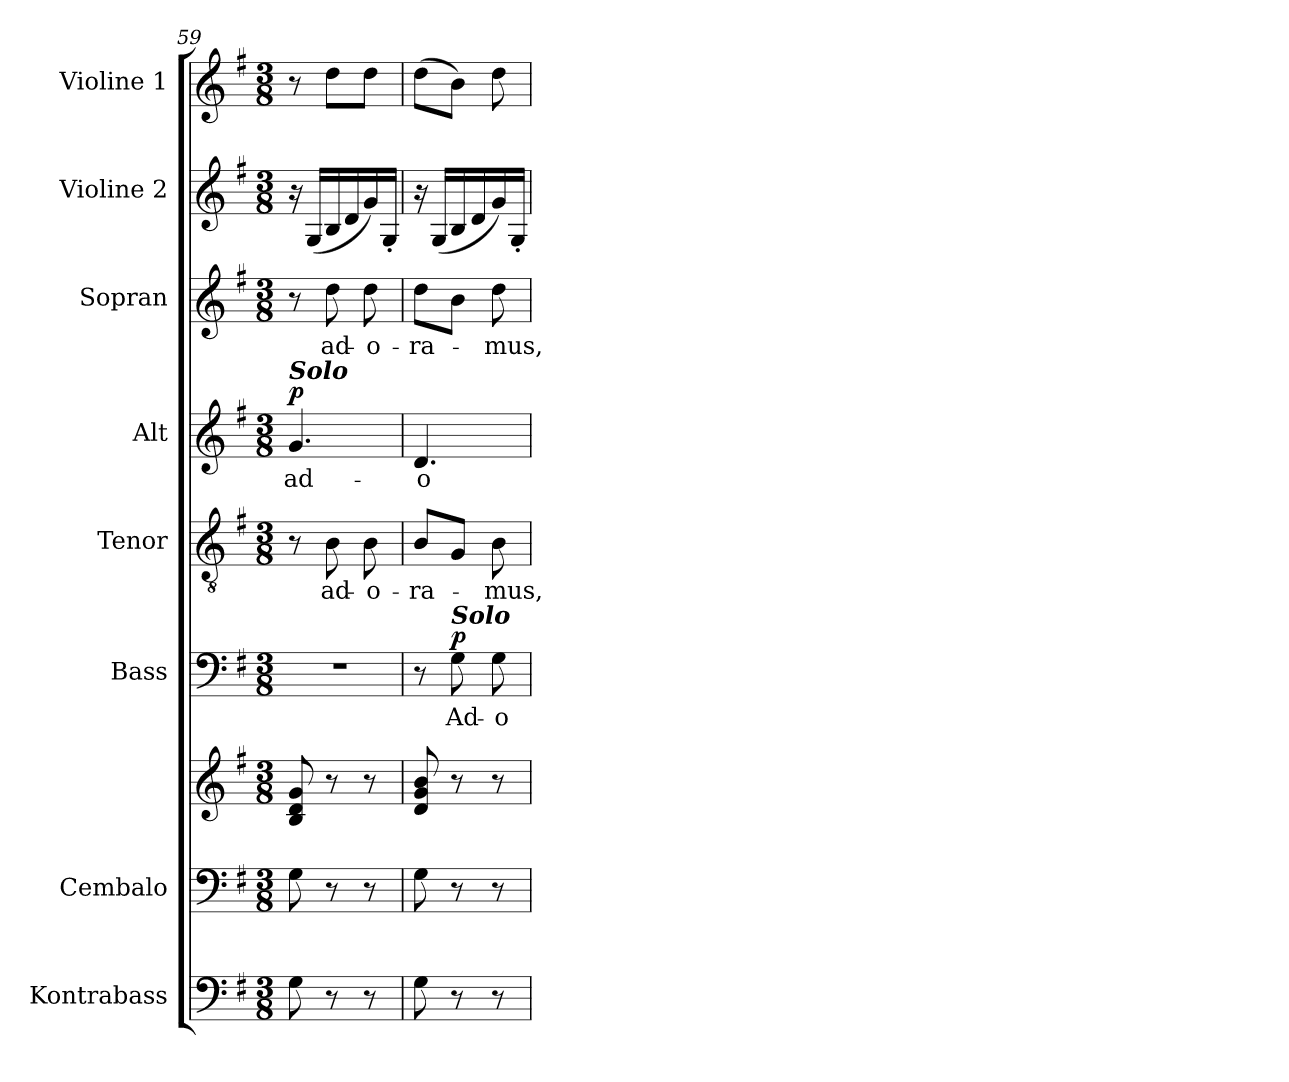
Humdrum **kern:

**kern	**kern	**kern	**kern	**text	**dynam	**kern	**text	**kern	**text	**dynam	**kern	**text	**kern	**kern
*part8	*part7	*part7	*part6	*part6	*part6	*part5	*part5	*part4	*part4	*part4	*part3	*part3	*part2	*part1
*staff9	*staff8	*staff7	*staff6	*staff6	*staff6	*staff5	*staff5	*staff4	*staff4	*staff4	*staff3	*staff3	*staff2	*staff1
*I"Kontrabass	*I"Cembalo	*	*I"Bass	*	*	*I"Tenor	*	*I"Alt	*	*	*I"Sopran	*	*I"Violine 2	*I"Violine 1
*I'Kb.	*I'Cemb.	*	*I'B.	*	*	*I'T.	*	*I'A.	*	*	*I'S.	*	*I'Vl. 2	*I'Vl. 1
!!LO:PB:g=z
*clefF4	*clefF4	*clefG2	*clefF4	*	*	*clefGv2	*	*clefG2	*	*	*clefG2	*	*clefG2	*clefG2
*ITrd7c12	*	*	*	*	*	*	*	*	*	*	*	*	*	*
*k[f#]	*k[f#]	*k[f#]	*k[f#]	*	*	*k[f#]	*	*k[f#]	*	*	*k[f#]	*	*k[f#]	*k[f#]
*G:	*G:	*G:	*G:	*	*	*G:	*	*G:	*	*	*G:	*	*G:	*G:
*M3/8	*M3/8	*M3/8	*M3/8	*	*	*M3/8	*	*M3/8	*	*	*M3/8	*	*M3/8	*M3/8
=59	=59	=59	=59	=59	=59	=59	=59	=59	=59	=59	=59	=59	=59	=59
!	!	!	!	!	!	!	!	!LO:TX:a:Bi:t=Solo	!	!	!	!	!	!
!	!	!	!	!	!	!	!	!	!LO:LY:b	!LO:DY:a	!	!	!	!
8GG\	8G\	8B/ 8d/ 8g/	4.r	.	.	8r	.	4.g/	ad-	p	8r	.	16r	8r
.	.	.	.	.	.	.	.	.	.	.	.	.	(<16G/LL	.
!	!	!	!	!	!	!	!LO:LY:b	!	!	!	!	!LO:LY:b	!	!
8r	8r	8r	.	.	.	8B\	ad-	.	.	.	8dd\	ad-	16B/	8dd\L
.	.	.	.	.	.	.	.	.	.	.	.	.	16d/	.
!	!	!	!	!	!	!	!LO:LY:b	!	!	!	!	!LO:LY:b	!	!
8r	8r	8r	.	.	.	8B\	-o-	.	.	.	8dd\	-o-	16g/)	8dd\J
.	.	.	.	.	.	.	.	.	.	.	.	.	16G'</JJ	.
=60	=60	=60	=60	=60	=60	=60	=60	=60	=60	=60	=60	=60	=60	=60
!	!	!	!	!	!	!	!LO:LY:b	!	!LO:LY:b	!	!	!LO:LY:b	!	!
8GG\	8G\	8d/ 8g/ 8b/	8r	.	.	8B/L	-ra-	4.d/	-o-	.	8dd\L	-ra-	16r	(>8dd\L
.	.	.	.	.	.	.	.	.	.	.	.	.	(<16G/LL	.
!	!	!	!LO:TX:a:Bi:t=Solo	!	!	!	!	!	!	!	!	!	!	!
!	!	!	!	!LO:LY:b	!LO:DY:a	!	!	!	!	!	!	!	!	!
8r	8r	8r	8G\	Ad-	p	8G/J	.	.	.	.	8b\J	.	16B/	8b\J)
.	.	.	.	.	.	.	.	.	.	.	.	.	16d/	.
!	!	!	!	!LO:LY:b	!	!	!LO:LY:b	!	!	!	!	!LO:LY:b	!	!
8r	8r	8r	8G\	-o-	.	8B\	-mus,	.	.	.	8dd\	-mus,	16g/)	8dd\
.	.	.	.	.	.	.	.	.	.	.	.	.	16G'</JJ	.
=	=	=	=	=	=	=	=	=	=	=	=	=	=	=
*-	*-	*-	*-	*-	*-	*-	*-	*-	*-	*-	*-	*-	*-	*-
